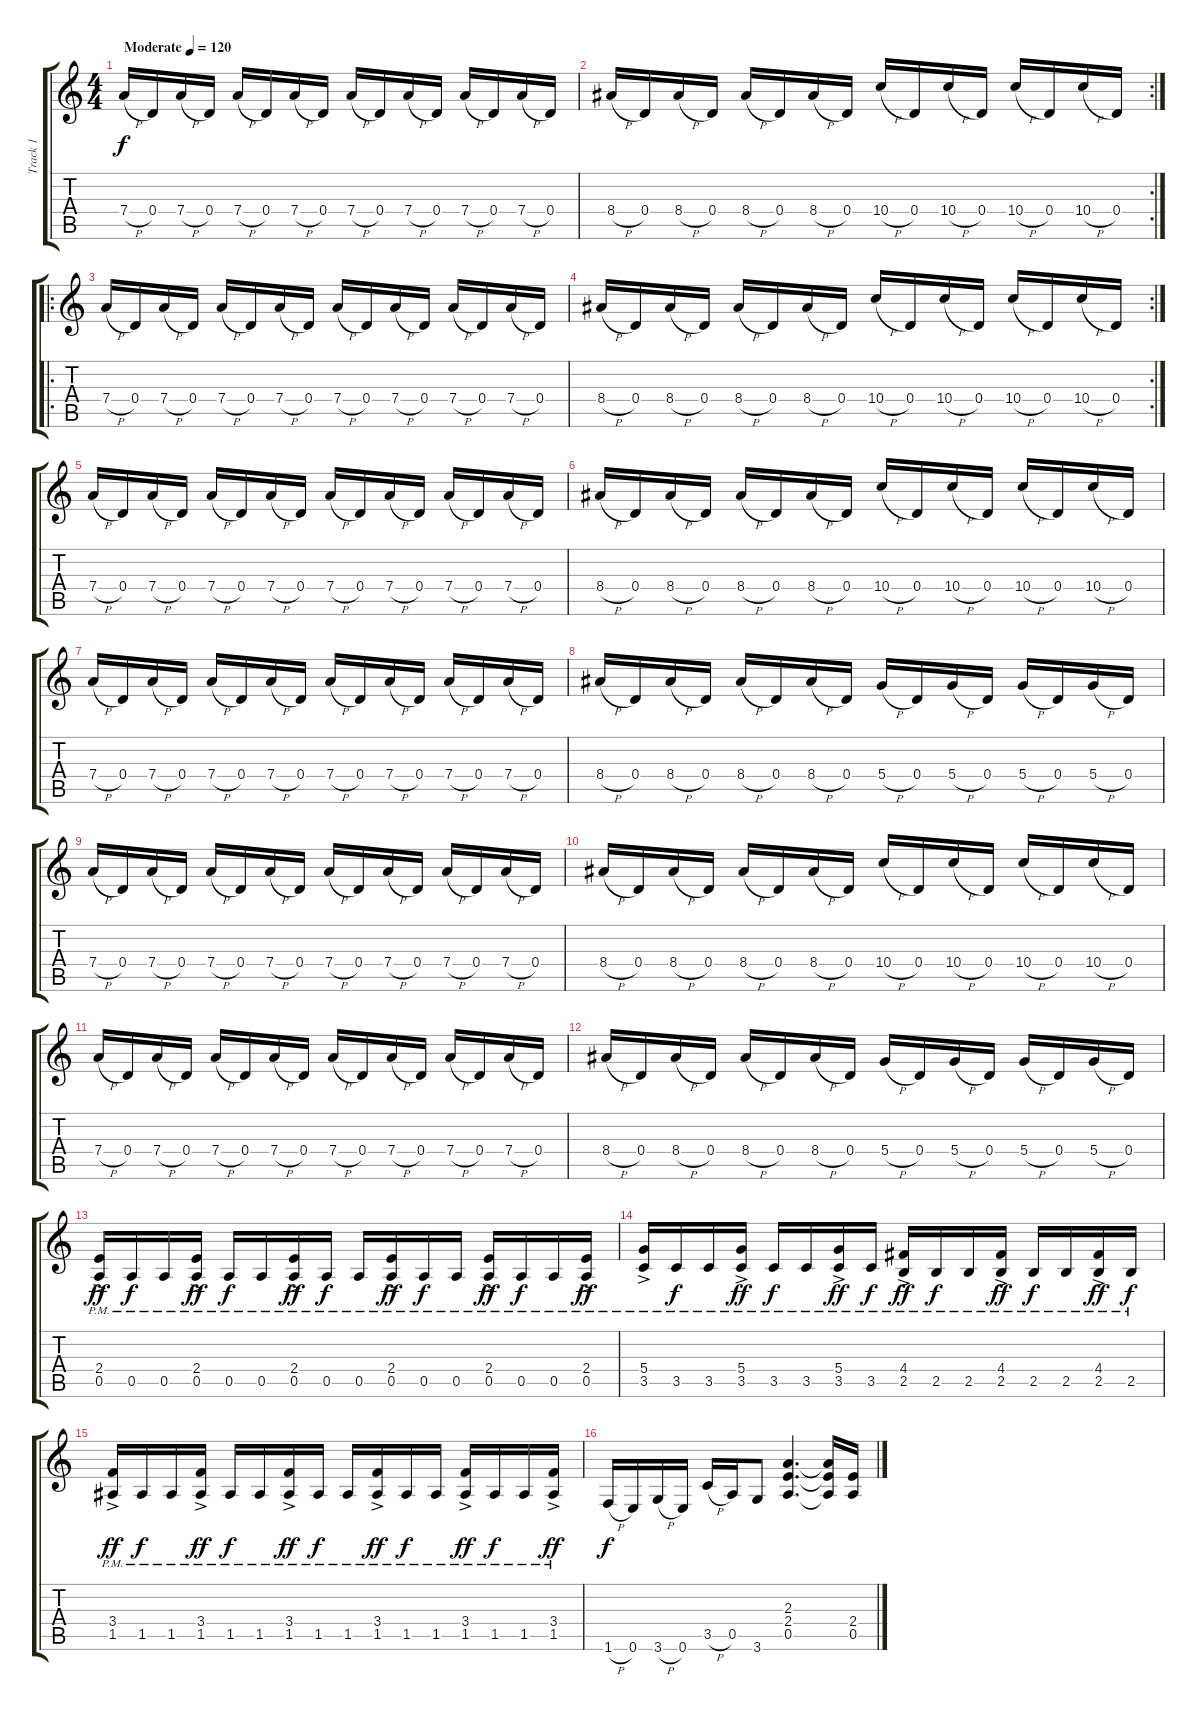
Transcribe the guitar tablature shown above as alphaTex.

\track ("Track 1" "Track 1") {instrument distortionguitar}
\staff {score tabs}
\tuning (E4 B3 G3 D3 A2 E2) {hide}
\ts (4 4)
\tempo (120 "Moderate")
\clef g2
\ks c
7.4{h}.16{dy f instrument distortionguitar} 0.4.16 7.4{h}.16 0.4.16 7.4{h}.16 0.4.16 7.4{h}.16 0.4.16 7.4{h}.16 0.4.16 7.4{h}.16 0.4.16 7.4{h}.16 0.4.16 7.4{h}.16 0.4.16 |
\rc 2
8.4{h}.16 0.4.16 8.4{h}.16 0.4.16 8.4{h}.16 0.4.16 8.4{h}.16 0.4.16 10.4{h}.16 0.4.16 10.4{h}.16 0.4.16 10.4{h}.16 0.4.16 10.4{h}.16 0.4.16 |
\ro
7.4{h}.16 0.4.16 7.4{h}.16 0.4.16 7.4{h}.16 0.4.16 7.4{h}.16 0.4.16 7.4{h}.16 0.4.16 7.4{h}.16 0.4.16 7.4{h}.16 0.4.16 7.4{h}.16 0.4.16 |
\rc 2
8.4{h}.16 0.4.16 8.4{h}.16 0.4.16 8.4{h}.16 0.4.16 8.4{h}.16 0.4.16 10.4{h}.16 0.4.16 10.4{h}.16 0.4.16 10.4{h}.16 0.4.16 10.4{h}.16 0.4.16 |
7.4{h}.16 0.4.16 7.4{h}.16 0.4.16 7.4{h}.16 0.4.16 7.4{h}.16 0.4.16 7.4{h}.16 0.4.16 7.4{h}.16 0.4.16 7.4{h}.16 0.4.16 7.4{h}.16 0.4.16 |
8.4{h}.16 0.4.16 8.4{h}.16 0.4.16 8.4{h}.16 0.4.16 8.4{h}.16 0.4.16 10.4{h}.16 0.4.16 10.4{h}.16 0.4.16 10.4{h}.16 0.4.16 10.4{h}.16 0.4.16 |
7.4{h}.16 0.4.16 7.4{h}.16 0.4.16 7.4{h}.16 0.4.16 7.4{h}.16 0.4.16 7.4{h}.16 0.4.16 7.4{h}.16 0.4.16 7.4{h}.16 0.4.16 7.4{h}.16 0.4.16 |
8.4{h}.16 0.4.16 8.4{h}.16 0.4.16 8.4{h}.16 0.4.16 8.4{h}.16 0.4.16 5.4{h}.16 0.4.16 5.4{h}.16 0.4.16 5.4{h}.16 0.4.16 5.4{h}.16 0.4.16 |
7.4{h}.16 0.4.16 7.4{h}.16 0.4.16 7.4{h}.16 0.4.16 7.4{h}.16 0.4.16 7.4{h}.16 0.4.16 7.4{h}.16 0.4.16 7.4{h}.16 0.4.16 7.4{h}.16 0.4.16 |
8.4{h}.16 0.4.16 8.4{h}.16 0.4.16 8.4{h}.16 0.4.16 8.4{h}.16 0.4.16 10.4{h}.16 0.4.16 10.4{h}.16 0.4.16 10.4{h}.16 0.4.16 10.4{h}.16 0.4.16 |
7.4{h}.16 0.4.16 7.4{h}.16 0.4.16 7.4{h}.16 0.4.16 7.4{h}.16 0.4.16 7.4{h}.16 0.4.16 7.4{h}.16 0.4.16 7.4{h}.16 0.4.16 7.4{h}.16 0.4.16 |
8.4{h}.16 0.4.16 8.4{h}.16 0.4.16 8.4{h}.16 0.4.16 8.4{h}.16 0.4.16 5.4{h}.16 0.4.16 5.4{h}.16 0.4.16 5.4{h}.16 0.4.16 5.4{h}.16 0.4.16 |
(2.4{ac pm} 0.5{pm}).16{dy ff} 0.5{pm}.16{dy f} 0.5{pm}.16 (2.4{ac pm} 0.5{pm}).16{dy ff} 0.5{pm}.16{dy f} 0.5{pm}.16 (2.4{ac pm} 0.5{pm}).16{dy ff} 0.5{pm}.16{dy f} 0.5{pm}.16 (2.4{ac pm} 0.5{pm}).16{dy ff} 0.5{pm}.16{dy f} 0.5{pm}.16 (2.4{ac pm} 0.5{pm}).16{dy ff} 0.5{pm}.16{dy f} 0.5{pm}.16 (2.4{ac pm} 0.5{pm}).16{dy ff} |
(5.4{ac pm} 3.5{pm}).16 3.5{pm}.16{dy f} 3.5{pm}.16 (5.4{ac pm} 3.5{pm}).16{dy ff} 3.5{pm}.16{dy f} 3.5{pm}.16 (5.4{ac pm} 3.5{pm}).16{dy ff} 3.5{pm}.16{dy f} (4.4{ac pm} 2.5{pm}).16{dy ff} 2.5{pm}.16{dy f} 2.5{pm}.16 (4.4{ac pm} 2.5{pm}).16{dy ff} 2.5{pm}.16{dy f} 2.5{pm}.16 (4.4{ac pm} 2.5{pm}).16{dy ff} 2.5{pm}.16{dy f} |
(3.4{ac pm} 1.5{pm}).16{dy ff} 1.5{pm}.16{dy f} 1.5{pm}.16 (3.4{ac pm} 1.5{pm}).16{dy ff} 1.5{pm}.16{dy f} 1.5{pm}.16 (3.4{ac pm} 1.5{pm}).16{dy ff} 1.5{pm}.16{dy f} 1.5{pm}.16 (3.4{ac pm} 1.5{pm}).16{dy ff} 1.5{pm}.16{dy f} 1.5{pm}.16 (3.4{ac pm} 1.5{pm}).16{dy ff} 1.5{pm}.16{dy f} 1.5{pm}.16 (3.4{ac pm} 1.5{pm}).16{dy ff} |
1.6{h}.16{dy f} 0.6.16 3.6{h}.16 0.6.16 3.5{h}.16 0.5.16 3.6.8 (2.3 2.4 0.5).4{d} (2.3{t} 2.4{t} 0.5{t}).16 (2.4 0.5).16
